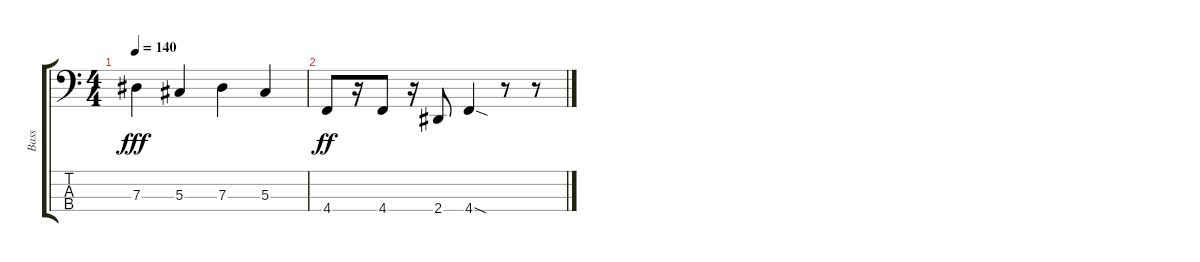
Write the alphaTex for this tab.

\track ("Bass" "Bass") {instrument electricbasspick}
\staff {score tabs}
\tuning (Gb2 Db2 Ab1 Db1) {hide}
\ts (4 4)
\tempo 140
\clef f4
\ks c
7.3.4{dy fff} 5.3.4 7.3.4 5.3.4 |
4.4.8{dy ff} r.16 4.4.8 r.16 2.4.8 4.4{sod}.4 r.8 r.8
